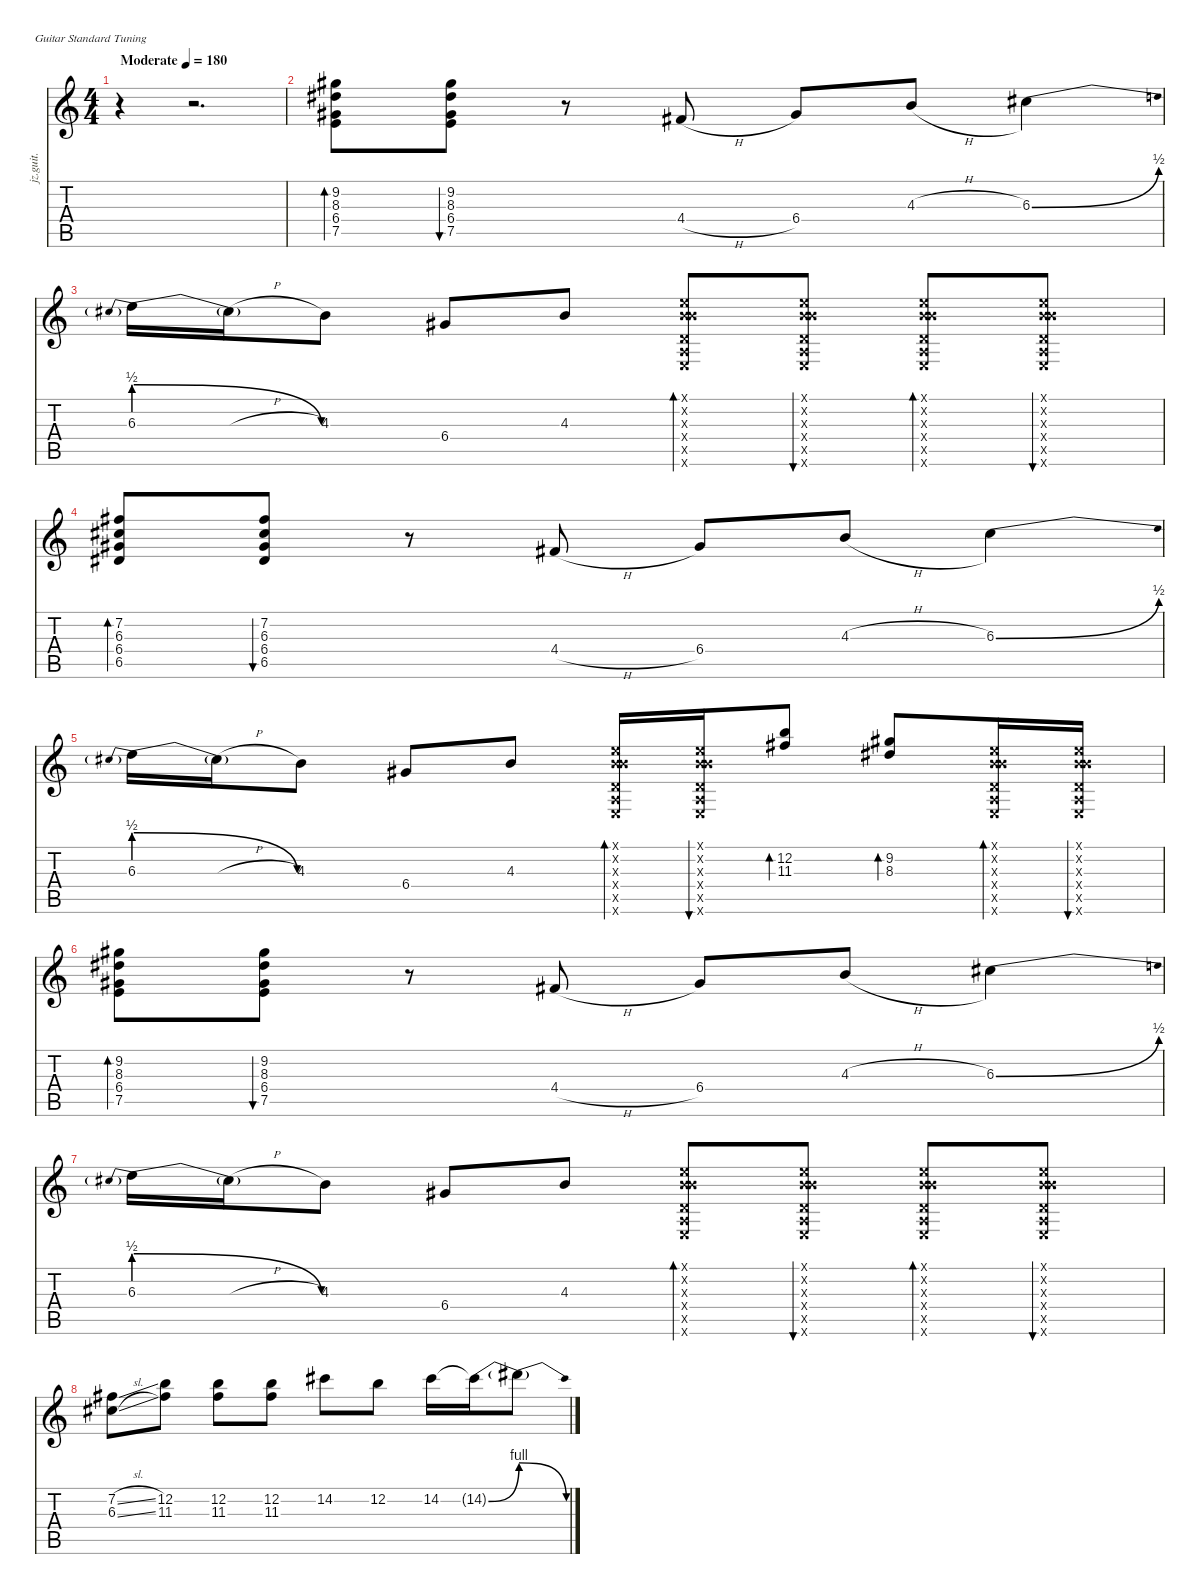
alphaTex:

\defaultSystemsLayout 4
\hideDynamics
\bracketExtendMode nobrackets
\otherSystemsTrackNameOrientation horizontal
\track ("音轨 1" "jz.guit.") {instrument electricguitarjazz}
\staff {score tabs}
\tuning (E4 B3 G3 D3 A2 E2)
\ts (4 4)
\beaming (8 2 2 2 2)
\tempo (180 "Moderate")
\clef g2
\ks c
r.4{dy f instrument electricguitarjazz} r.2{d} |
(9.2 8.3 6.4 7.5).8{bd 60} (9.2 8.3 6.4 7.5).8{bu 60} r.8 4.4{h}.8 6.4.8 4.3{h}.8 6.3{be (bend 0 0 15 2)}.4 |
6.3{be (prebendrelease 0 2 60 0)}.16 6.3{h t}.16 4.3.8 6.4.8 4.3.8 (0.1{x} 0.2{x} 4.3{x} 0.4{x} 0.5{x} 0.6{x}).8{bd 60} (0.1{x} 0.2{x} 4.3{x} 0.4{x} 0.5{x} 0.6{x}).8{bu 60} (0.1{x} 0.2{x} 4.3{x} 0.4{x} 0.5{x} 0.6{x}).8{bd 60} (0.1{x} 0.2{x} 4.3{x} 0.4{x} 0.5{x} 0.6{x}).8{bu 60} |
(7.2 6.3 6.4 6.5).8{bd 60} (7.2 6.3 6.4 6.5).8{bu 60} r.8 4.4{h}.8 6.4.8 4.3{h}.8 6.3{be (bend 0 0 15 2)}.4 |
6.3{be (prebendrelease 0 2 60 0)}.16 6.3{h t}.16 4.3.8 6.4.8 4.3.8 (0.1{x} 0.2{x} 4.3{x} 0.4{x} 0.5{x} 0.6{x}).16{bd 60} (0.1{x} 0.2{x} 4.3{x} 0.4{x} 0.5{x} 0.6{x}).16{bu 60} (12.2 11.3).8{bd 60} (9.2 8.3).8{bd 60} (0.1{x} 0.2{x} 4.3{x} 0.4{x} 0.5{x} 0.6{x}).16{bd 60} (0.1{x} 0.2{x} 4.3{x} 0.4{x} 0.5{x} 0.6{x}).16{bu 60} |
(9.2 8.3 6.4 7.5).8{bd 60} (9.2 8.3 6.4 7.5).8{bu 60} r.8 4.4{h}.8 6.4.8 4.3{h}.8 6.3{be (bend 0 0 15 2)}.4 |
6.3{be (prebendrelease 0 2 60 0)}.16 6.3{h t}.16 4.3.8 6.4.8 4.3.8 (0.1{x} 0.2{x} 4.3{x} 0.4{x} 0.5{x} 0.6{x}).8{bd 60} (0.1{x} 0.2{x} 4.3{x} 0.4{x} 0.5{x} 0.6{x}).8{bu 60} (0.1{x} 0.2{x} 4.3{x} 0.4{x} 0.5{x} 0.6{x}).8{bd 60} (0.1{x} 0.2{x} 4.3{x} 0.4{x} 0.5{x} 0.6{x}).8{bu 60} |
(7.2{sl} 6.3{sl}).8 (12.2 11.3).8 (12.2 11.3).8 (12.2 11.3).8 14.2.8 12.2.8 14.2.16 14.2{be (bend 0 0 60 4) t}.16 14.2{be (release 0 4 60 0) t}.8
